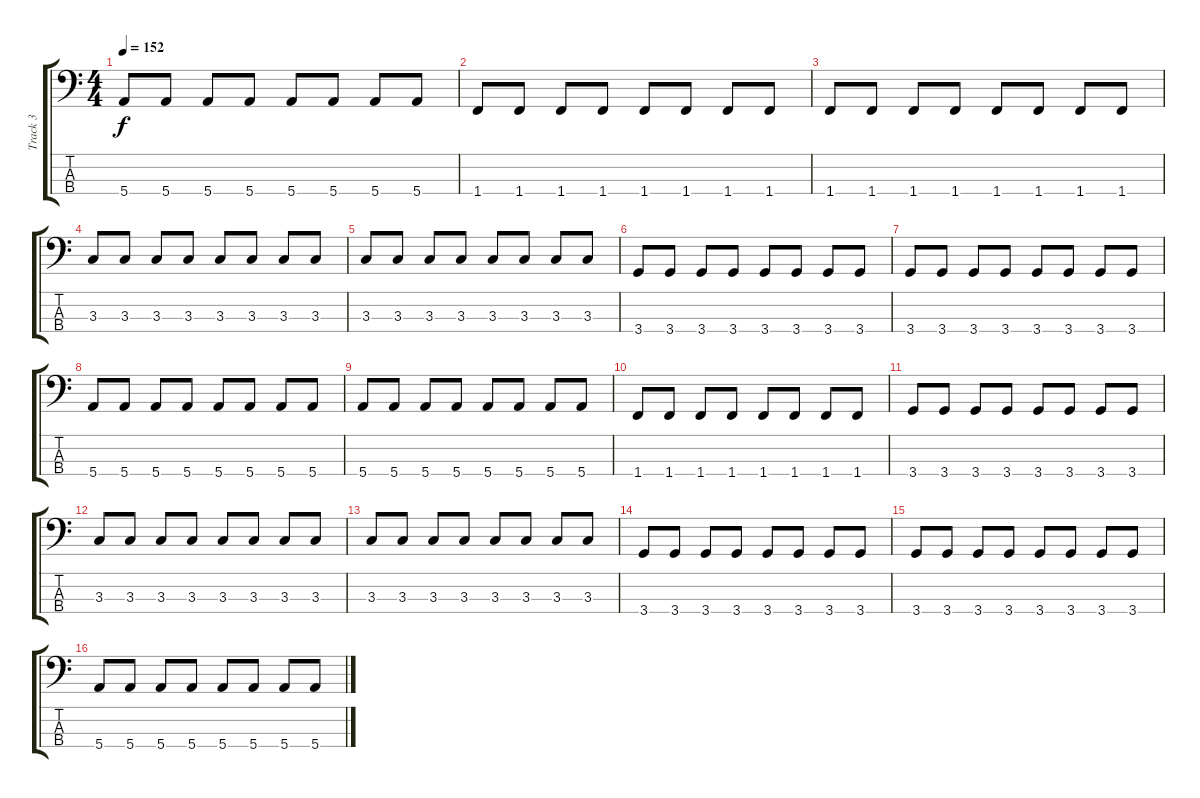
\track ("Track 3" "Track 3") {instrument electricbassfinger}
\staff {score tabs}
\tuning (G2 D2 A1 E1) {hide}
\ts (4 4)
\tempo 152
\clef f4
\ks c
5.4.8{dy f} 5.4.8 5.4.8 5.4.8 5.4.8 5.4.8 5.4.8 5.4.8 |
1.4.8 1.4.8 1.4.8 1.4.8 1.4.8 1.4.8 1.4.8 1.4.8 |
1.4.8 1.4.8 1.4.8 1.4.8 1.4.8 1.4.8 1.4.8 1.4.8 |
3.3.8 3.3.8 3.3.8 3.3.8 3.3.8 3.3.8 3.3.8 3.3.8 |
3.3.8 3.3.8 3.3.8 3.3.8 3.3.8 3.3.8 3.3.8 3.3.8 |
3.4.8 3.4.8 3.4.8 3.4.8 3.4.8 3.4.8 3.4.8 3.4.8 |
3.4.8 3.4.8 3.4.8 3.4.8 3.4.8 3.4.8 3.4.8 3.4.8 |
5.4.8 5.4.8 5.4.8 5.4.8 5.4.8 5.4.8 5.4.8 5.4.8 |
5.4.8 5.4.8 5.4.8 5.4.8 5.4.8 5.4.8 5.4.8 5.4.8 |
1.4.8 1.4.8 1.4.8 1.4.8 1.4.8 1.4.8 1.4.8 1.4.8 |
3.4.8 3.4.8 3.4.8 3.4.8 3.4.8 3.4.8 3.4.8 3.4.8 |
3.3.8 3.3.8 3.3.8 3.3.8 3.3.8 3.3.8 3.3.8 3.3.8 |
3.3.8 3.3.8 3.3.8 3.3.8 3.3.8 3.3.8 3.3.8 3.3.8 |
3.4.8 3.4.8 3.4.8 3.4.8 3.4.8 3.4.8 3.4.8 3.4.8 |
3.4.8 3.4.8 3.4.8 3.4.8 3.4.8 3.4.8 3.4.8 3.4.8 |
5.4.8 5.4.8 5.4.8 5.4.8 5.4.8 5.4.8 5.4.8 5.4.8
